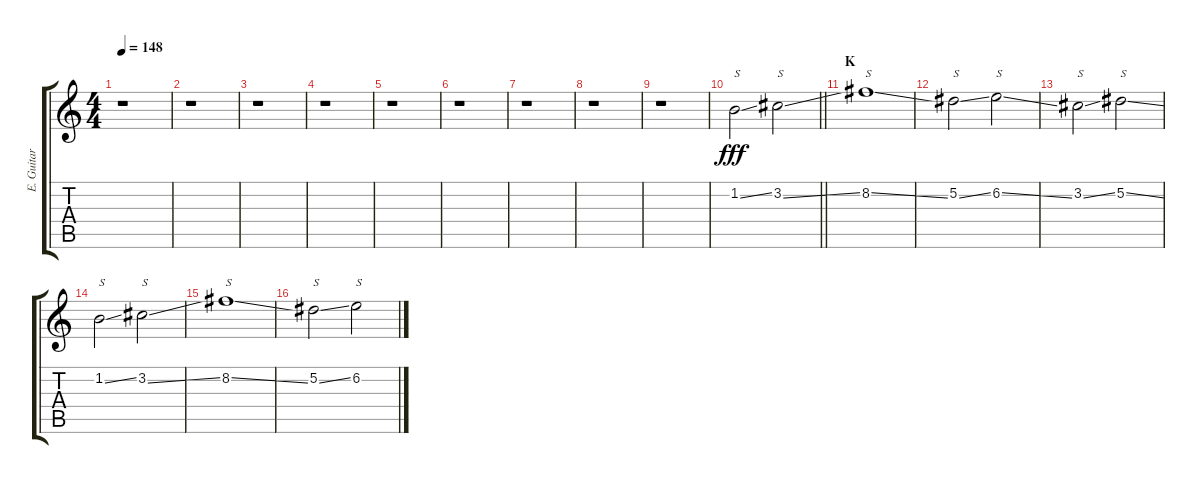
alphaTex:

\track ("E. Guitar II" "E. Guitar ") {instrument electricguitarclean}
\staff {score tabs}
\tuning (Eb4 Bb3 Gb3 Db3 Ab2 Eb2) {hide}
\ts (4 4)
\tempo 148
\clef g2
\ks c
r.1{dy f} |
r.1 |
r.1 |
r.1 |
r.1 |
r.1 |
r.1 |
r.1 |
r.1 |
\barLineRight lightlight
1.2{ss}.2{txt "S" dy fff} 3.2{ss}.2{txt "S"} |
\section ("" "K")
8.2{ss}.1{txt "S"} |
5.2{ss}.2{txt "S"} 6.2{ss}.2{txt "S"} |
3.2{ss}.2{txt "S"} 5.2{ss}.2{txt "S"} |
1.2{ss}.2{txt "S"} 3.2{ss}.2{txt "S"} |
8.2{ss}.1{txt "S"} |
5.2{ss}.2{txt "S"} 6.2{ss}.2{txt "S"}
